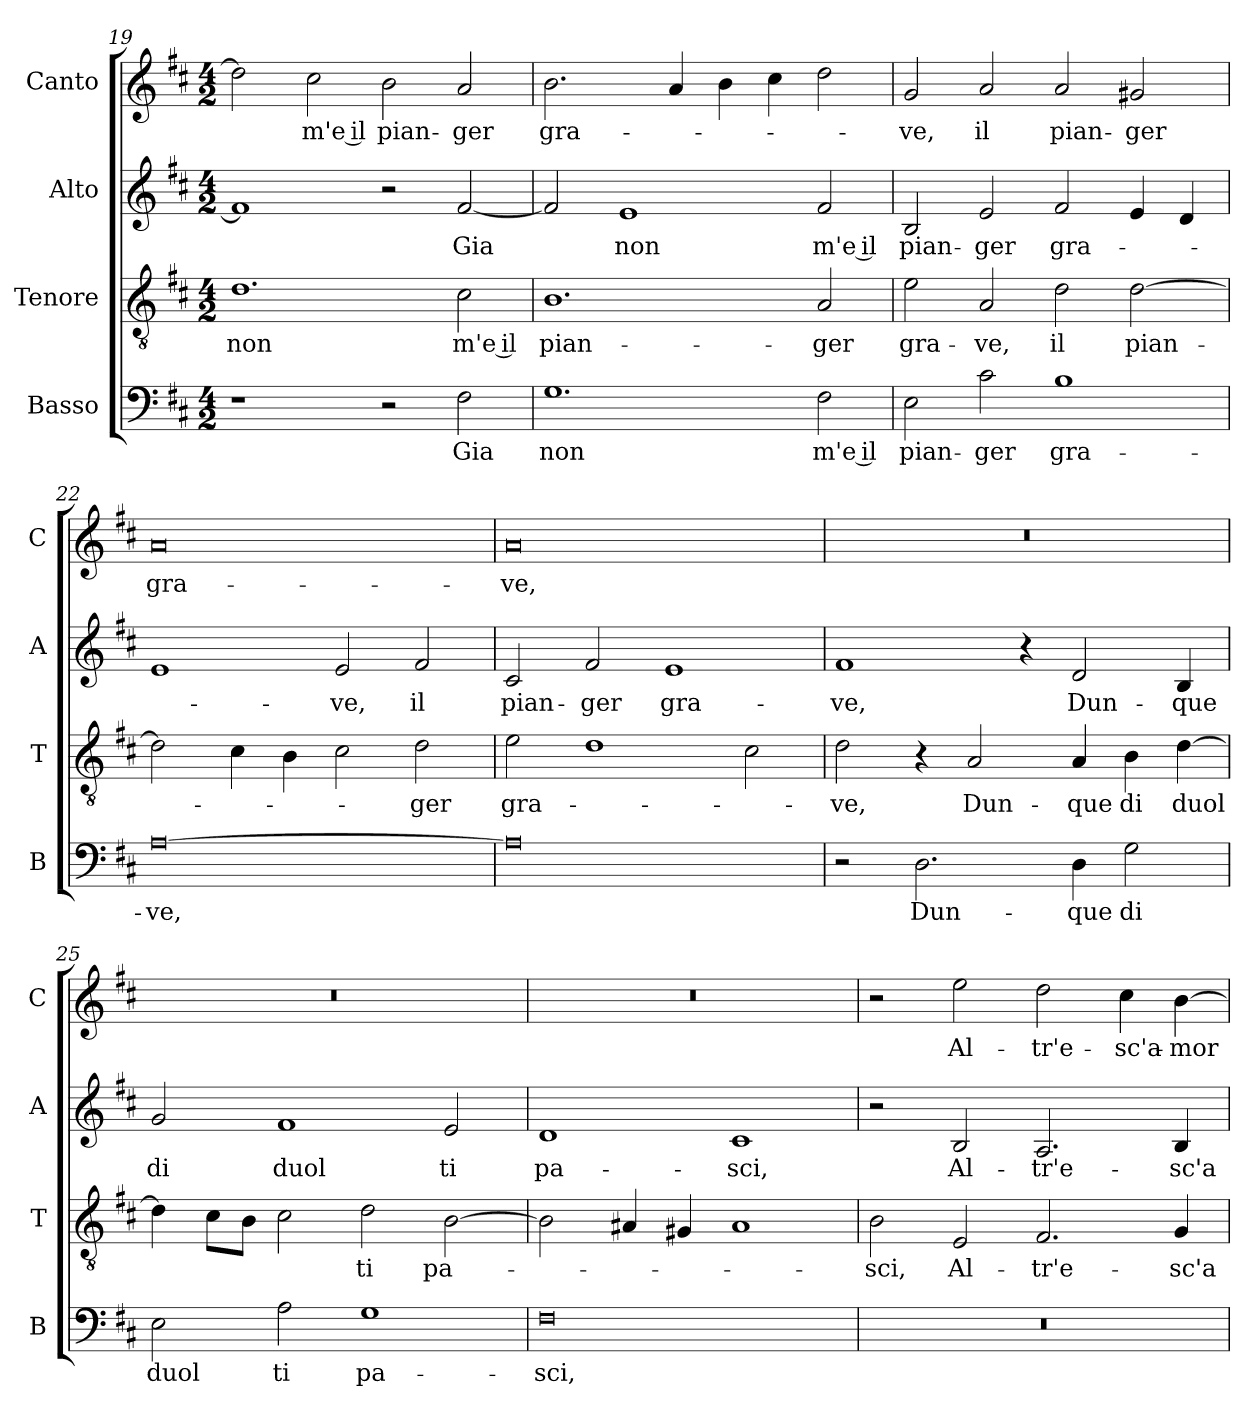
**kern	**text	**kern	**text	**kern	**text	**kern	**text
*part4	*part4	*part3	*part3	*part2	*part2	*part1	*part1
*staff4	*staff4	*staff3	*staff3	*staff2	*staff2	*staff1	*staff1
*I"Basso	*	*I"Tenore	*	*I"Alto	*	*I"Canto	*
*I'B	*	*I'T	*	*I'A	*	*I'C	*
*clefF4	*	*clefGv2	*	*clefG2	*	*clefG2	*
*k[f#c#]	*	*k[f#c#]	*	*k[f#c#]	*	*k[f#c#]	*
*D:	*	*D:	*	*D:	*	*D:	*
*M4/2	*	*M4/2	*	*M4/2	*	*M4/2	*
=19	=19	=19	=19	=19	=19	=19	=19
!	!	!	!LO:LY:b	!	!	!	!
1r	.	1.d	non	1f#]	.	2dd\]	.
!	!	!	!	!	!	!	!LO:LY:b
.	.	.	.	.	.	2cc#\	m'e il
!	!	!	!	!	!	!	!LO:LY:b
2r	.	.	.	2r	.	2b\	pian-
!	!LO:LY:b	!	!LO:LY:b	!	!LO:LY:b	!	!LO:LY:b
2F#\	Gia	2c#\	m'e il	[2f#/	Gia	2a/	-ger
!!LO:LB:g=z
=20	=20	=20	=20	=20	=20	=20	=20
!	!LO:LY:b	!	!LO:LY:b	!	!	!	!LO:LY:b
1.G	non	1.B	pian-	2f#/]	.	2.b\	gra-
!	!	!	!	!	!LO:LY:b	!	!
.	.	.	.	1e	non	.	.
.	.	.	.	.	.	4a/	.
.	.	.	.	.	.	4b\	.
.	.	.	.	.	.	4cc#\	.
!	!LO:LY:b	!	!LO:LY:b	!	!LO:LY:b	!	!
2F#\	m'e il	2A/	-ger	2f#/	m'e il	2dd\	.
=21	=21	=21	=21	=21	=21	=21	=21
!	!LO:LY:b	!	!LO:LY:b	!	!LO:LY:b	!	!LO:LY:b
2E\	pian-	2e\	gra-	2B/	pian-	2g/	-ve,
!	!LO:LY:b	!	!LO:LY:b	!	!LO:LY:b	!	!LO:LY:b
2c#\	-ger	2A/	-ve,	2e/	-ger	2a/	il
!	!LO:LY:b	!	!LO:LY:b	!	!LO:LY:b	!	!LO:LY:b
1B	gra-	2d\	il	2f#/	gra-	2a/	pian-
!	!	!	!LO:LY:b	!	!	!	!LO:LY:b
.	.	[2d\	pian-	4e/	.	2g#X/	-ger
.	.	.	.	4d/	.	.	.
=22	=22	=22	=22	=22	=22	=22	=22
!	!LO:LY:b	!	!	!	!	!	!LO:LY:b
[0A	-ve,	2d\]	.	1e	.	0a	gra-
.	.	4c#\	.	.	.	.	.
.	.	4B\	.	.	.	.	.
!	!	!	!	!	!LO:LY:b	!	!
.	.	2c#\	.	2e/	-ve,	.	.
!	!	!	!LO:LY:b	!	!LO:LY:b	!	!
.	.	2d\	-ger	2f#/	il	.	.
=23	=23	=23	=23	=23	=23	=23	=23
!	!	!	!LO:LY:b	!	!LO:LY:b	!	!LO:LY:b
0A]	.	2e\	gra-	2c#/	pian-	0a	-ve,
!	!	!	!	!	!LO:LY:b	!	!
.	.	1d	.	2f#/	-ger	.	.
!	!	!	!	!	!LO:LY:b	!	!
.	.	.	.	1e	gra-	.	.
.	.	2c#\	.	.	.	.	.
!!LO:PB:g=z
=24	=24	=24	=24	=24	=24	=24	=24
!	!	!	!LO:LY:b	!	!LO:LY:b	!	!
2r	.	2d\	-ve,	1f#	-ve,	0r	.
!	!LO:LY:b	!	!	!	!	!	!
2.D\	Dun-	4r	.	.	.	.	.
!	!	!	!LO:LY:b	!	!	!	!
.	.	2A/	Dun-	.	.	.	.
.	.	.	.	4r	.	.	.
!	!LO:LY:b	!	!LO:LY:b	!	!LO:LY:b	!	!
4D\	-que	4A/	-que	2d/	Dun-	.	.
!	!LO:LY:b	!	!LO:LY:b	!	!	!	!
2G\	di	4B\	di	.	.	.	.
!	!	!	!LO:LY:b	!	!LO:LY:b	!	!
.	.	[4d\	duol	4B/	-que	.	.
=25	=25	=25	=25	=25	=25	=25	=25
!	!LO:LY:b	!	!	!	!LO:LY:b	!	!
2E\	duol	4d\]	.	2g/	di	0r	.
.	.	8c#\L	.	.	.	.	.
.	.	8B\J	.	.	.	.	.
!	!LO:LY:b	!	!	!	!LO:LY:b	!	!
2A\	ti	2c#\	.	1f#	duol	.	.
!	!LO:LY:b	!	!LO:LY:b	!	!	!	!
1G	pa-	2d\	ti	.	.	.	.
!	!	!	!LO:LY:b	!	!LO:LY:b	!	!
.	.	[2B\	pa-	2e/	ti	.	.
=26	=26	=26	=26	=26	=26	=26	=26
!	!LO:LY:b	!	!	!	!LO:LY:b	!	!
0F#	-sci,	2B\]	.	1d	pa-	0r	.
.	.	4A#X/	.	.	.	.	.
.	.	4G#X/	.	.	.	.	.
!	!	!	!	!	!LO:LY:b	!	!
.	.	1A#	.	1c#	-sci,	.	.
=27	=27	=27	=27	=27	=27	=27	=27
!	!	!	!LO:LY:b	!	!	!	!
0r	.	2B\	-sci,	2r	.	2r	.
!	!	!	!LO:LY:b	!	!LO:LY:b	!	!LO:LY:b
.	.	2E/	Al-	2B/	Al-	2ee\	Al-
!	!	!	!LO:LY:b	!	!LO:LY:b	!	!LO:LY:b
.	.	2.F#/	-tr'e-	2.A/	-tr'e-	2dd\	-tr'e-
!	!	!	!	!	!	!	!LO:LY:b
.	.	.	.	.	.	4cc#\	-sc'a-
!	!	!	!LO:LY:b	!	!LO:LY:b	!	!LO:LY:b
.	.	4G/	-sc'a-	4B/	-sc'a-	[4b\	-mor
=	=	=	=	=	=	=	=
*-	*-	*-	*-	*-	*-	*-	*-
